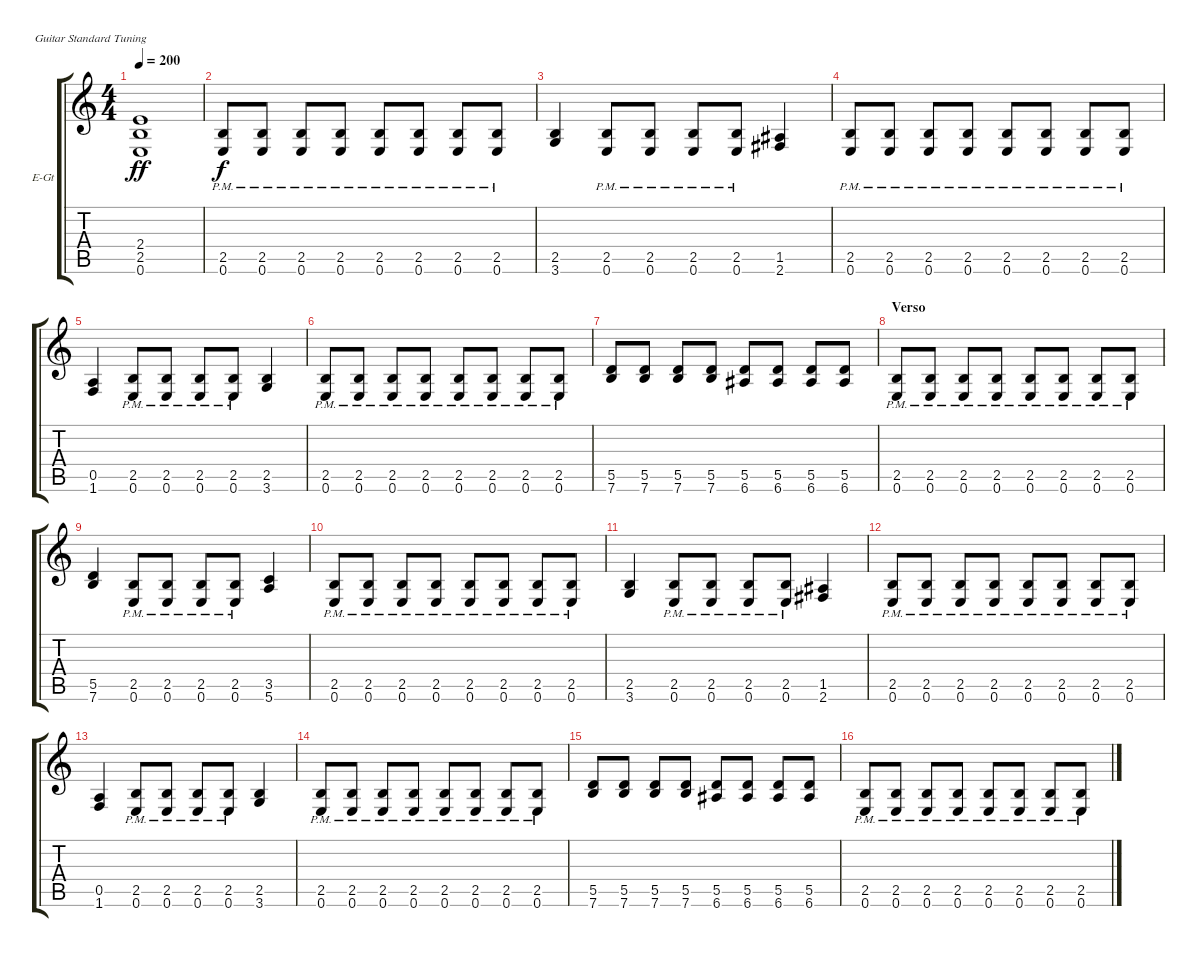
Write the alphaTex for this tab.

\defaultSystemsLayout 4
\bracketExtendMode groupsimilarinstruments
\firstSystemTrackNameOrientation horizontal
\otherSystemsTrackNameOrientation horizontal
\track ("Electric Guitar" "E-Gt") {instrument distortionguitar}
\staff {score tabs}
\tuning (E4 B3 G3 D3 A2 E2)
\ts (4 4)
\tempo 200
\clef g2
\ks c
(2.5{t} 0.6{t} 2.4{t}).1{dy ff} |
(0.6{pm} 2.5{pm}).8{dy f} (0.6{pm} 2.5{pm}).8 (0.6{pm} 2.5{pm}).8 (0.6{pm} 2.5{pm}).8 (0.6{pm} 2.5{pm}).8 (0.6{pm} 2.5{pm}).8 (0.6{pm} 2.5{pm}).8 (0.6{pm} 2.5{pm}).8 |
(3.6 2.5).4 (0.6{pm} 2.5{pm}).8 (2.5{pm} 0.6{pm}).8 (2.5{pm} 0.6{pm}).8 (2.5{pm} 0.6{pm}).8 (2.6 1.5).4 |
(0.6{pm} 2.5{pm}).8 (0.6{pm} 2.5{pm}).8 (0.6{pm} 2.5{pm}).8 (0.6{pm} 2.5{pm}).8 (0.6{pm} 2.5{pm}).8 (0.6{pm} 2.5{pm}).8 (0.6{pm} 2.5{pm}).8 (0.6{pm} 2.5{pm}).8 |
(1.6 0.5).4 (0.6{pm} 2.5{pm}).8 (2.5{pm} 0.6{pm}).8 (2.5{pm} 0.6{pm}).8 (2.5{pm} 0.6{pm}).8 (3.6 2.5).4 |
(0.6{pm} 2.5{pm}).8 (0.6{pm} 2.5{pm}).8 (0.6{pm} 2.5{pm}).8 (0.6{pm} 2.5{pm}).8 (0.6{pm} 2.5{pm}).8 (0.6{pm} 2.5{pm}).8 (0.6{pm} 2.5{pm}).8 (0.6{pm} 2.5{pm}).8 |
(7.6 5.5).8 (7.6 5.5).8 (5.5 7.6).8 (5.5 7.6).8 (5.5 6.6).8 (6.6 5.5).8 (6.6 5.5).8 (5.5 6.6).8 |
\section ("" "Verso")
(0.6{pm} 2.5{pm}).8 (0.6{pm} 2.5{pm}).8 (0.6{pm} 2.5{pm}).8 (0.6{pm} 2.5{pm}).8 (0.6{pm} 2.5{pm}).8 (0.6{pm} 2.5{pm}).8 (0.6{pm} 2.5{pm}).8 (0.6{pm} 2.5{pm}).8 |
(7.6 5.5).4 (0.6{pm} 2.5{pm}).8 (2.5{pm} 0.6{pm}).8 (2.5{pm} 0.6{pm}).8 (2.5{pm} 0.6{pm}).8 (5.6 3.5).4 |
(0.6{pm} 2.5{pm}).8 (0.6{pm} 2.5{pm}).8 (0.6{pm} 2.5{pm}).8 (0.6{pm} 2.5{pm}).8 (0.6{pm} 2.5{pm}).8 (0.6{pm} 2.5{pm}).8 (0.6{pm} 2.5{pm}).8 (0.6{pm} 2.5{pm}).8 |
(3.6 2.5).4 (0.6{pm} 2.5{pm}).8 (2.5{pm} 0.6{pm}).8 (2.5{pm} 0.6{pm}).8 (2.5{pm} 0.6{pm}).8 (2.6 1.5).4 |
(0.6{pm} 2.5{pm}).8 (0.6{pm} 2.5{pm}).8 (0.6{pm} 2.5{pm}).8 (0.6{pm} 2.5{pm}).8 (0.6{pm} 2.5{pm}).8 (0.6{pm} 2.5{pm}).8 (0.6{pm} 2.5{pm}).8 (0.6{pm} 2.5{pm}).8 |
(1.6 0.5).4 (0.6{pm} 2.5{pm}).8 (2.5{pm} 0.6{pm}).8 (2.5{pm} 0.6{pm}).8 (2.5{pm} 0.6{pm}).8 (3.6 2.5).4 |
(0.6{pm} 2.5{pm}).8 (0.6{pm} 2.5{pm}).8 (0.6{pm} 2.5{pm}).8 (0.6{pm} 2.5{pm}).8 (0.6{pm} 2.5{pm}).8 (0.6{pm} 2.5{pm}).8 (0.6{pm} 2.5{pm}).8 (0.6{pm} 2.5{pm}).8 |
(7.6 5.5).8 (7.6 5.5).8 (5.5 7.6).8 (5.5 7.6).8 (5.5 6.6).8 (6.6 5.5).8 (6.6 5.5).8 (5.5 6.6).8 |
(0.6{pm} 2.5{pm}).8 (0.6{pm} 2.5{pm}).8 (0.6{pm} 2.5{pm}).8 (0.6{pm} 2.5{pm}).8 (0.6{pm} 2.5{pm}).8 (0.6{pm} 2.5{pm}).8 (0.6{pm} 2.5{pm}).8 (0.6{pm} 2.5{pm}).8
